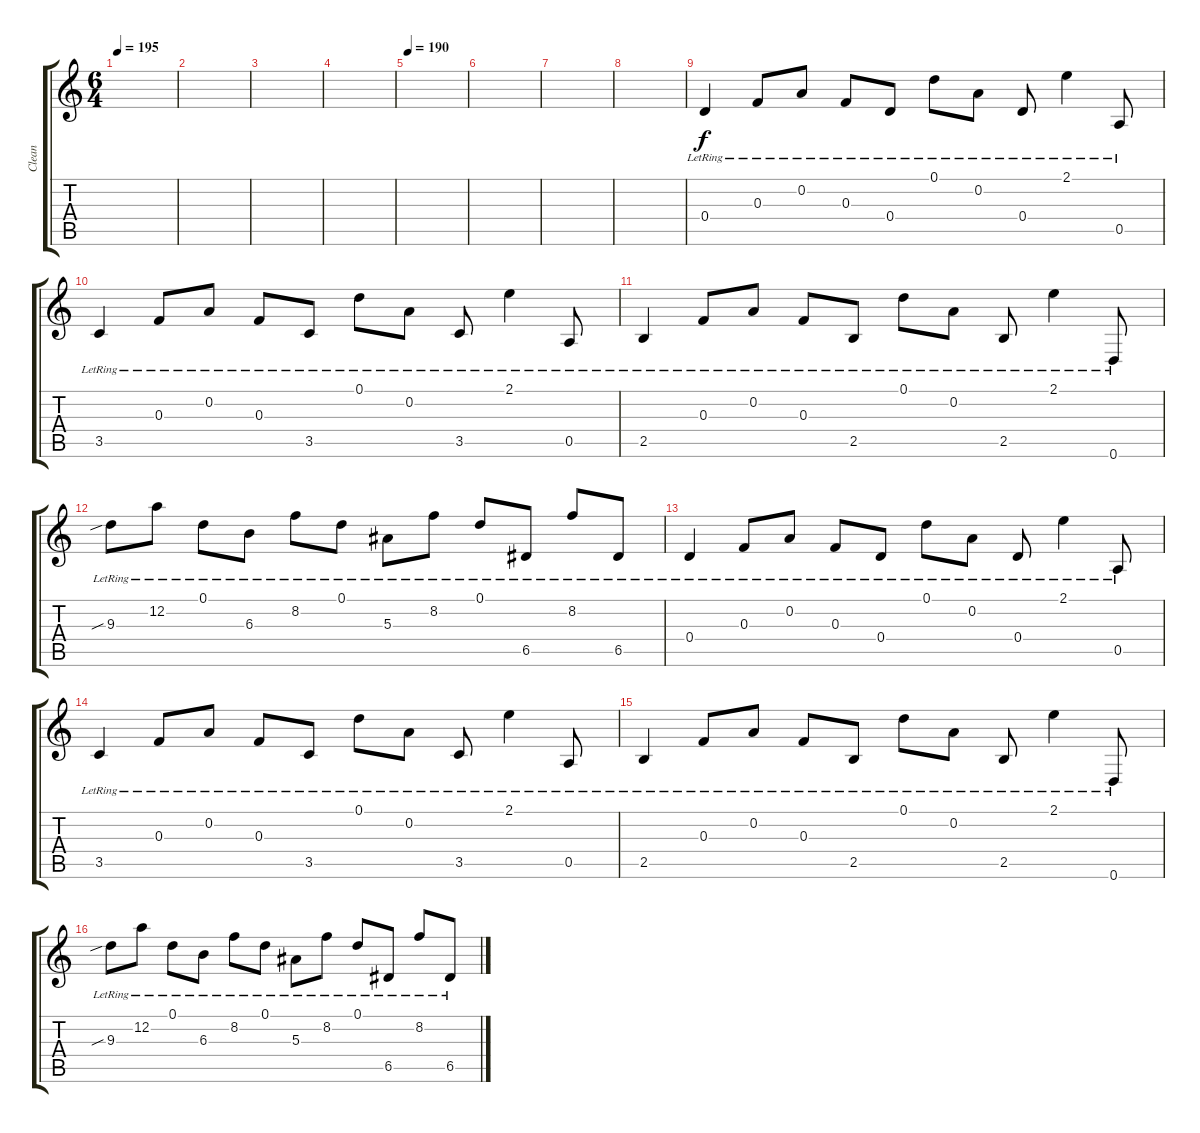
\track ("Clean" "Clean") {instrument acousticguitarsteel}
\staff {score tabs}
\tuning (D4 A3 F3 D3 A2 D2) {hide}
\ts (6 4)
\tempo 195
\clef g2
\ks c
|
|
|
|
\tempo 190
|
|
|
|
0.4{lr}.4{volume 10 instrument acousticguitarsteel} 0.3{lr}.8 0.2{lr}.8 0.3{lr}.8 0.4{lr}.8 0.1{lr}.8 0.2{lr}.8 0.4{lr}.8 2.1{lr}.4 0.5{lr}.8 |
3.5{lr}.4 0.3{lr}.8 0.2{lr}.8 0.3{lr}.8 3.5{lr}.8 0.1{lr}.8 0.2{lr}.8 3.5{lr}.8 2.1{lr}.4 0.5{lr}.8 |
2.5{lr}.4 0.3{lr}.8 0.2{lr}.8 0.3{lr}.8 2.5{lr}.8 0.1{lr}.8 0.2{lr}.8 2.5{lr}.8 2.1{lr}.4 0.6{lr}.8 |
9.3{sib lr}.8 12.2{lr}.8 0.1{lr}.8 6.3{lr}.8 8.2{lr}.8 0.1{lr}.8 5.3{lr}.8 8.2{lr}.8 0.1{lr}.8 6.5{lr}.8 8.2{lr}.8 6.5{lr}.8 |
0.4{lr}.4 0.3{lr}.8 0.2{lr}.8 0.3{lr}.8 0.4{lr}.8 0.1{lr}.8 0.2{lr}.8 0.4{lr}.8 2.1{lr}.4 0.5{lr}.8 |
3.5{lr}.4 0.3{lr}.8 0.2{lr}.8 0.3{lr}.8 3.5{lr}.8 0.1{lr}.8 0.2{lr}.8 3.5{lr}.8 2.1{lr}.4 0.5{lr}.8 |
2.5{lr}.4 0.3{lr}.8 0.2{lr}.8 0.3{lr}.8 2.5{lr}.8 0.1{lr}.8 0.2{lr}.8 2.5{lr}.8 2.1{lr}.4 0.6{lr}.8 |
9.3{sib lr}.8 12.2{lr}.8 0.1{lr}.8 6.3{lr}.8 8.2{lr}.8 0.1{lr}.8 5.3{lr}.8 8.2{lr}.8 0.1{lr}.8 6.5{lr}.8 8.2{lr}.8 6.5{lr}.8
